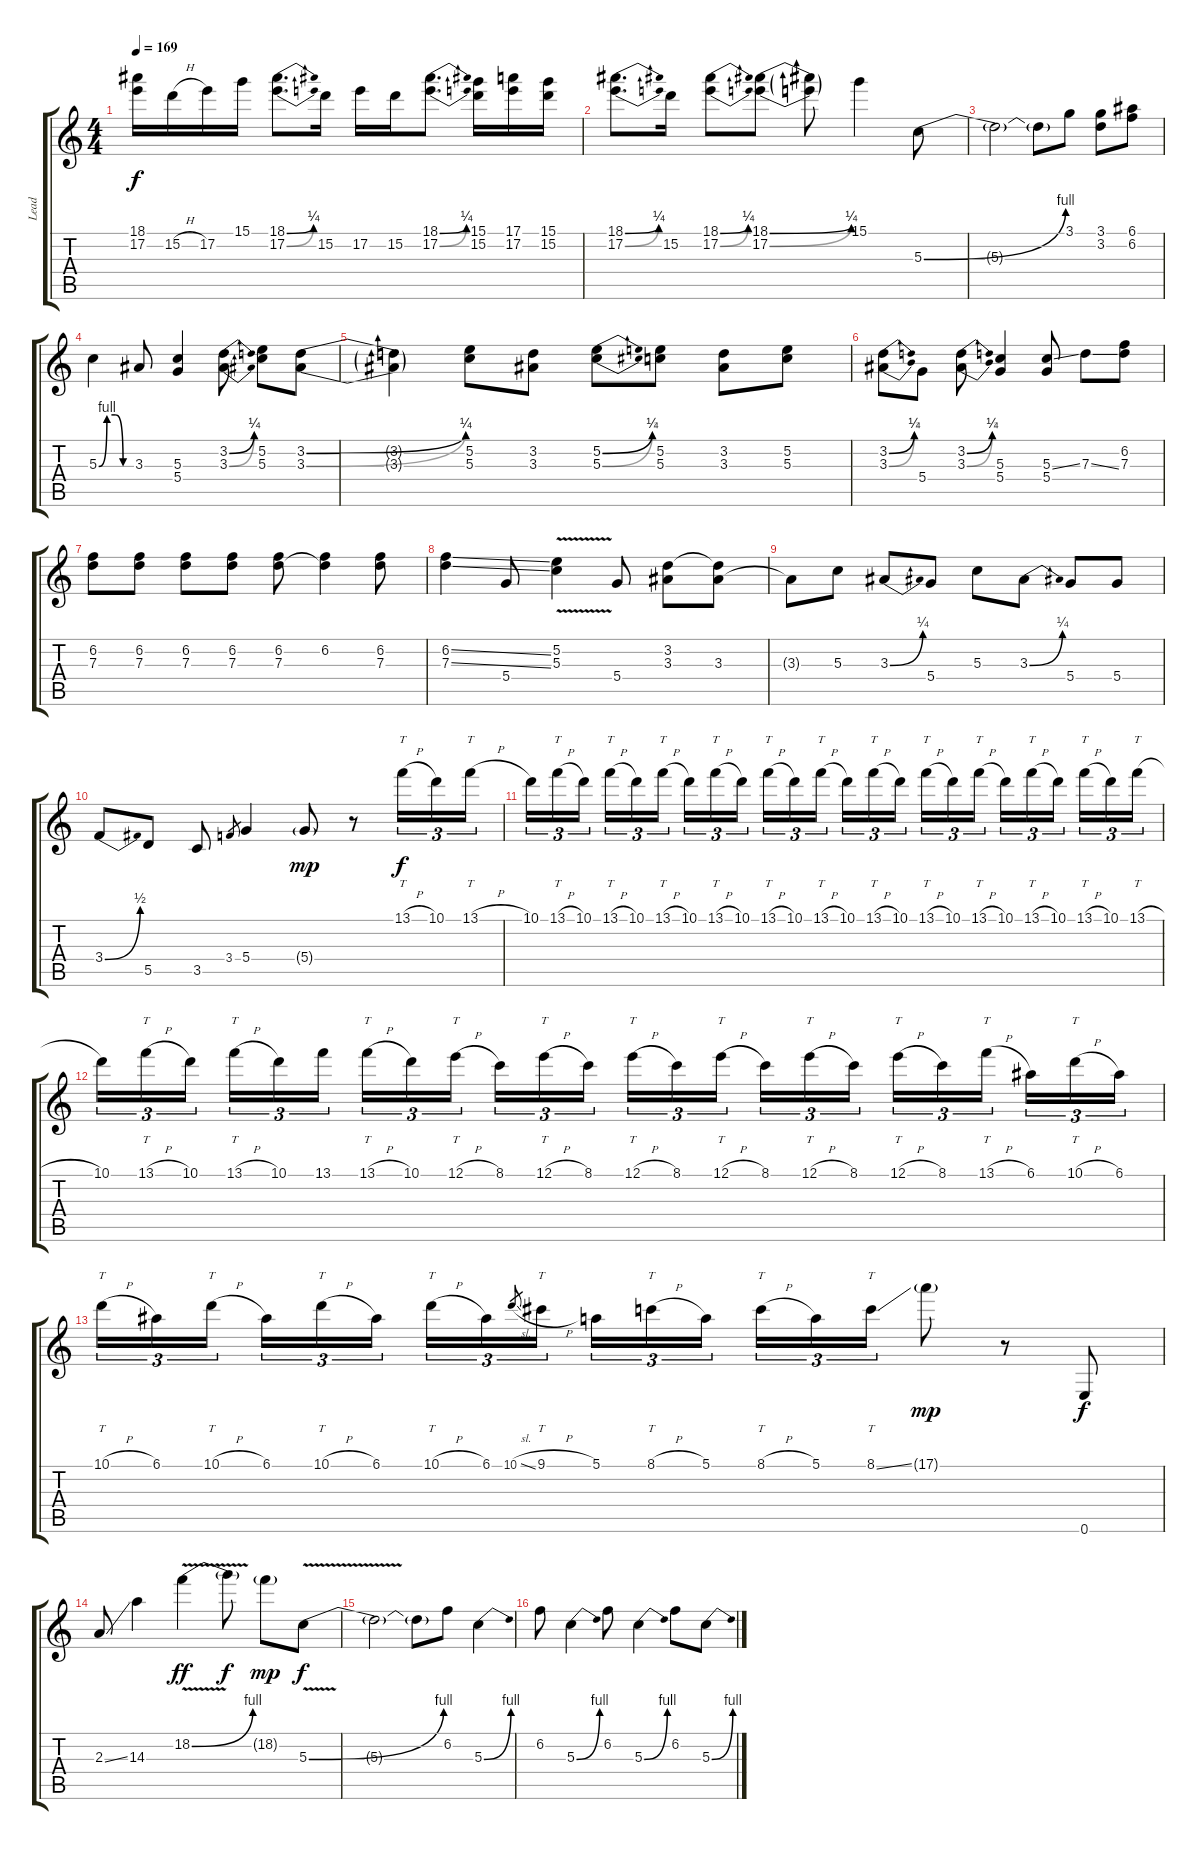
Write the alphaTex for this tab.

\track ("Lead" "Lead") {instrument distortionguitar}
\staff {score tabs}
\tuning (E4 B3 G3 D3 A2 E2) {hide}
\ts (4 4)
\tempo 169
\clef g2
\ks c
(18.1{t} 17.2{t}).16{dy f} 15.2{h}.16 17.2.16 15.1.16 (18.1{be (bend 0 0 60 1)} 17.2{be (bend 0 0 60 1)}).8{d} 15.2.16 17.2.16 15.2.16 (18.1{be (bend 0 0 60 1)} 17.2{be (bend 0 0 60 1)}).8{d} (15.1 15.2).16 (17.1 17.2).16 (15.1 15.2).16 |
(18.1{be (bend 0 0 60 1)} 17.2{be (bend 0 0 60 1)}).8{d} 15.2.16 (18.1{be (bend 0 0 60 1)} 17.2{be (bend 0 0 60 1)}).8 (18.1{be (bend 0 0 60 1)} 17.2{be (bend 0 0 60 1)}).8 (18.1{t} 17.2{t}).8 15.1.4 5.3{be (bend 0 0 60 4)}.8 |
5.3{t}.2 5.3{t}.8 3.1.8 (3.1 3.2).8 (6.1 6.2).8 |
5.3{be (custom 0 0 15 4 30 4 45 0 60 0)}.4 3.3.8 (5.3 5.4).4 (3.2{be (bend 0 0 60 1)} 3.3{be (bend 0 0 60 1)}).8 (5.2 5.3).8 (3.2{be (bend 0 0 60 1)} 3.3{be (bend 0 0 60 1)}).8 |
(3.2{t} 3.3{t}).4 (5.2 5.3).8 (3.2 3.3).8 (5.2{be (bend 0 0 60 1)} 5.3{be (bend 0 0 60 2)}).8 (5.2 5.3).8 (3.2 3.3).8 (5.2 5.3).8 |
(3.2{be (bend 0 0 60 1)} 3.3{be (bend 0 0 60 2)}).8 5.4.8 (3.2{be (bend 0 0 60 1)} 3.3{be (bend 0 0 60 2)}).8 (5.3 5.4).4 (5.3{ss} 5.4).8 7.3{ss}.8 (6.2 7.3).8 |
(6.2 7.3).8 (6.2 7.3).8 (6.2 7.3).8 (6.2 7.3).8 (6.2 7.3).8 (6.2 7.3{t}).4 (6.2 7.3).8 |
(6.2{ss} 7.3{ss}).4 5.4.8 (5.2{v} 5.3{v}).4 5.4.8 (3.2 3.3).8 (3.2{t} 3.3).8 |
3.3{t}.8 5.3.8 3.3{be (bend 0 0 60 1)}.8 5.4.8 5.3.8 3.3{be (bend 0 0 60 1)}.8 5.4.8 5.4.8 |
3.4{be (bend 0 0 60 2)}.8 5.5.8 3.5.8 3.4.8{gr} 5.4.4 5.4{g}.8{dy mp} r.8 13.1{h}.16{tt tu (3 2) dy f} 10.1.16{tu (3 2)} 13.1{h}.16{tt tu (3 2)} |
10.1.16{tu (3 2)} 13.1{h}.16{tt tu (3 2)} 10.1.16{tu (3 2)} 13.1{h}.16{tt tu (3 2)} 10.1.16{tu (3 2)} 13.1{h}.16{tt tu (3 2)} 10.1.16{tu (3 2)} 13.1{h}.16{tt tu (3 2)} 10.1.16{tu (3 2)} 13.1{h}.16{tt tu (3 2)} 10.1.16{tu (3 2)} 13.1{h}.16{tt tu (3 2)} 10.1.16{tu (3 2)} 13.1{h}.16{tt tu (3 2)} 10.1.16{tu (3 2)} 13.1{h}.16{tt tu (3 2)} 10.1.16{tu (3 2)} 13.1{h}.16{tt tu (3 2)} 10.1.16{tu (3 2)} 13.1{h}.16{tt tu (3 2)} 10.1.16{tu (3 2)} 13.1{h}.16{tt tu (3 2)} 10.1.16{tu (3 2)} 13.1{h}.16{tt tu (3 2)} |
10.1.16{tu (3 2)} 13.1{h}.16{tt tu (3 2)} 10.1.16{tu (3 2)} 13.1{h}.16{tt tu (3 2)} 10.1.16{tu (3 2)} 13.1.16{tu (3 2)} 13.1{h}.16{tt tu (3 2)} 10.1.16{tu (3 2)} 12.1{h}.16{tt tu (3 2)} 8.1.16{tu (3 2)} 12.1{h}.16{tt tu (3 2)} 8.1.16{tu (3 2)} 12.1{h}.16{tt tu (3 2)} 8.1.16{tu (3 2)} 12.1{h}.16{tt tu (3 2)} 8.1.16{tu (3 2)} 12.1{h}.16{tt tu (3 2)} 8.1.16{tu (3 2)} 12.1{h}.16{tt tu (3 2)} 8.1.16{tu (3 2)} 13.1{h}.16{tt tu (3 2)} 6.1.16{tu (3 2)} 10.1{h}.16{tt tu (3 2)} 6.1.16{tu (3 2)} |
10.1{h}.16{tt tu (3 2)} 6.1.16{tu (3 2)} 10.1{h}.16{tt tu (3 2)} 6.1.16{tu (3 2)} 10.1{h}.16{tt tu (3 2)} 6.1.16{tu (3 2)} 10.1{h}.16{tt tu (3 2)} 6.1.16{tu (3 2)} 10.1{sl}.8{gr} 9.1{h}.16{tt tu (3 2)} 5.1.16{tu (3 2)} 8.1{h}.16{tt tu (3 2)} 5.1.16{tu (3 2)} 8.1{h}.16{tt tu (3 2)} 5.1.16{tu (3 2)} 8.1{ss}.16{tt tu (3 2)} 17.1{g}.8{dy mp} r.8 0.6.8{dy f} |
2.3{ss}.8 14.3.4 18.2{be (bend 0 0 60 4) v}.4{dy ff} 18.2{t}.8{dy f} 18.2{g}.8{dy mp} 5.3{be (bend 0 0 60 4) v}.8{dy f} |
5.3{t}.2 5.3{t}.8 6.2.8 5.3{be (bend 0 0 60 4)}.4 |
6.2.8 5.3{be (bend 0 0 60 4)}.4 6.2.8 5.3{be (bend 0 0 60 4)}.4 6.2.8 5.3{be (bend 0 0 60 4)}.8
